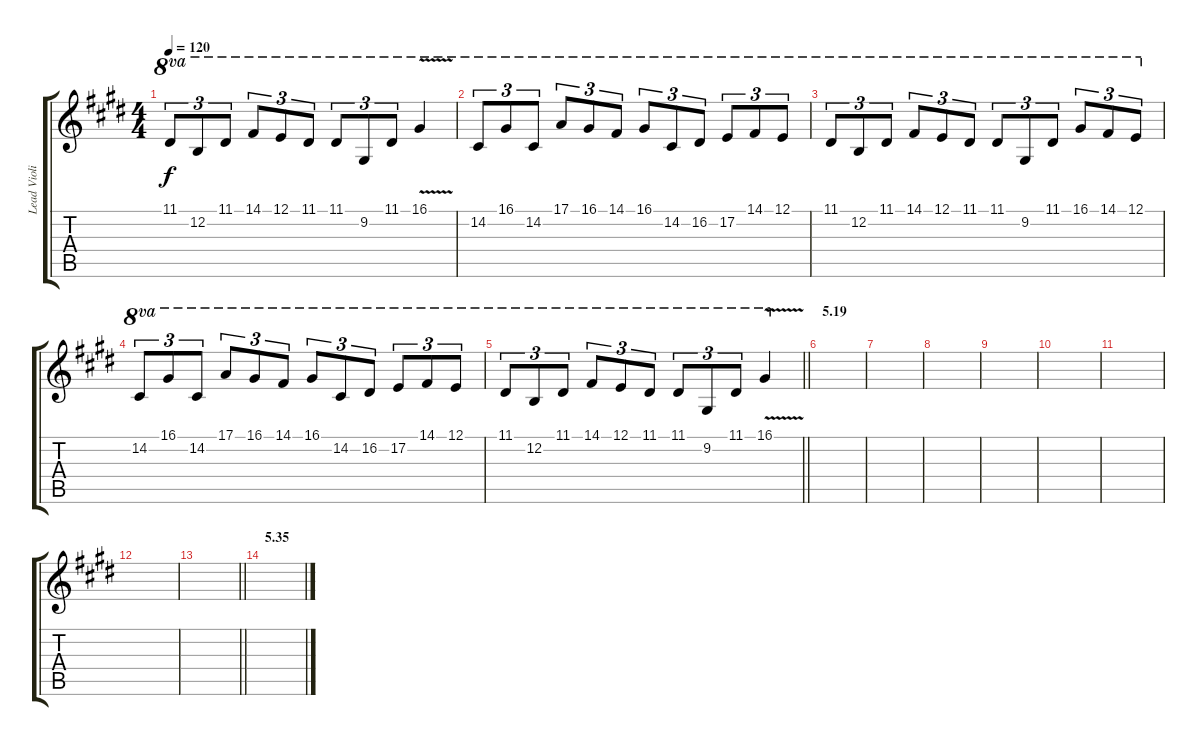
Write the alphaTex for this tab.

\track ("Lead Violin" "Lead Violi") {instrument violin}
\staff {score tabs}
\tuning (E4 B3 G3 D3 A2 E2) {hide}
\ts (4 4)
\tempo 120
\clef g2
\ks c#minor
11.1.8{tu (3 2) ot 8va dy f} 12.2.8{tu (3 2) ot 8va} 11.1.8{tu (3 2) ot 8va} 14.1.8{tu (3 2) ot 8va} 12.1.8{tu (3 2) ot 8va} 11.1.8{tu (3 2) ot 8va} 11.1.8{tu (3 2) ot 8va} 9.2.8{tu (3 2) ot 8va} 11.1.8{tu (3 2) ot 8va} 16.1{v}.4{ot 8va} |
14.2.8{tu (3 2) ot 8va} 16.1.8{tu (3 2) ot 8va} 14.2.8{tu (3 2) ot 8va} 17.1.8{tu (3 2) ot 8va} 16.1.8{tu (3 2) ot 8va} 14.1.8{tu (3 2) ot 8va} 16.1.8{tu (3 2) ot 8va} 14.2.8{tu (3 2) ot 8va} 16.2.8{tu (3 2) ot 8va} 17.2.8{tu (3 2) ot 8va} 14.1.8{tu (3 2) ot 8va} 12.1.8{tu (3 2) ot 8va} |
11.1.8{tu (3 2) ot 8va} 12.2.8{tu (3 2) ot 8va} 11.1.8{tu (3 2) ot 8va} 14.1.8{tu (3 2) ot 8va} 12.1.8{tu (3 2) ot 8va} 11.1.8{tu (3 2) ot 8va} 11.1.8{tu (3 2) ot 8va} 9.2.8{tu (3 2) ot 8va} 11.1.8{tu (3 2) ot 8va} 16.1.8{tu (3 2) ot 8va} 14.1.8{tu (3 2) ot 8va} 12.1.8{tu (3 2) ot 8va} |
14.2.8{tu (3 2) ot 8va} 16.1.8{tu (3 2) ot 8va} 14.2.8{tu (3 2) ot 8va} 17.1.8{tu (3 2) ot 8va} 16.1.8{tu (3 2) ot 8va} 14.1.8{tu (3 2) ot 8va} 16.1.8{tu (3 2) ot 8va} 14.2.8{tu (3 2) ot 8va} 16.2.8{tu (3 2) ot 8va} 17.2.8{tu (3 2) ot 8va} 14.1.8{tu (3 2) ot 8va} 12.1.8{tu (3 2) ot 8va} |
\barLineRight lightlight
11.1.8{tu (3 2) ot 8va} 12.2.8{tu (3 2) ot 8va} 11.1.8{tu (3 2) ot 8va} 14.1.8{tu (3 2) ot 8va} 12.1.8{tu (3 2) ot 8va} 11.1.8{tu (3 2) ot 8va} 11.1.8{tu (3 2) ot 8va} 9.2.8{tu (3 2) ot 8va} 11.1.8{tu (3 2) ot 8va} 16.1{v}.4{ot 8va} |
\section ("" "5.19")
|
|
|
|
|
|
|
\barLineRight lightlight
|
\section ("" "5.35")
